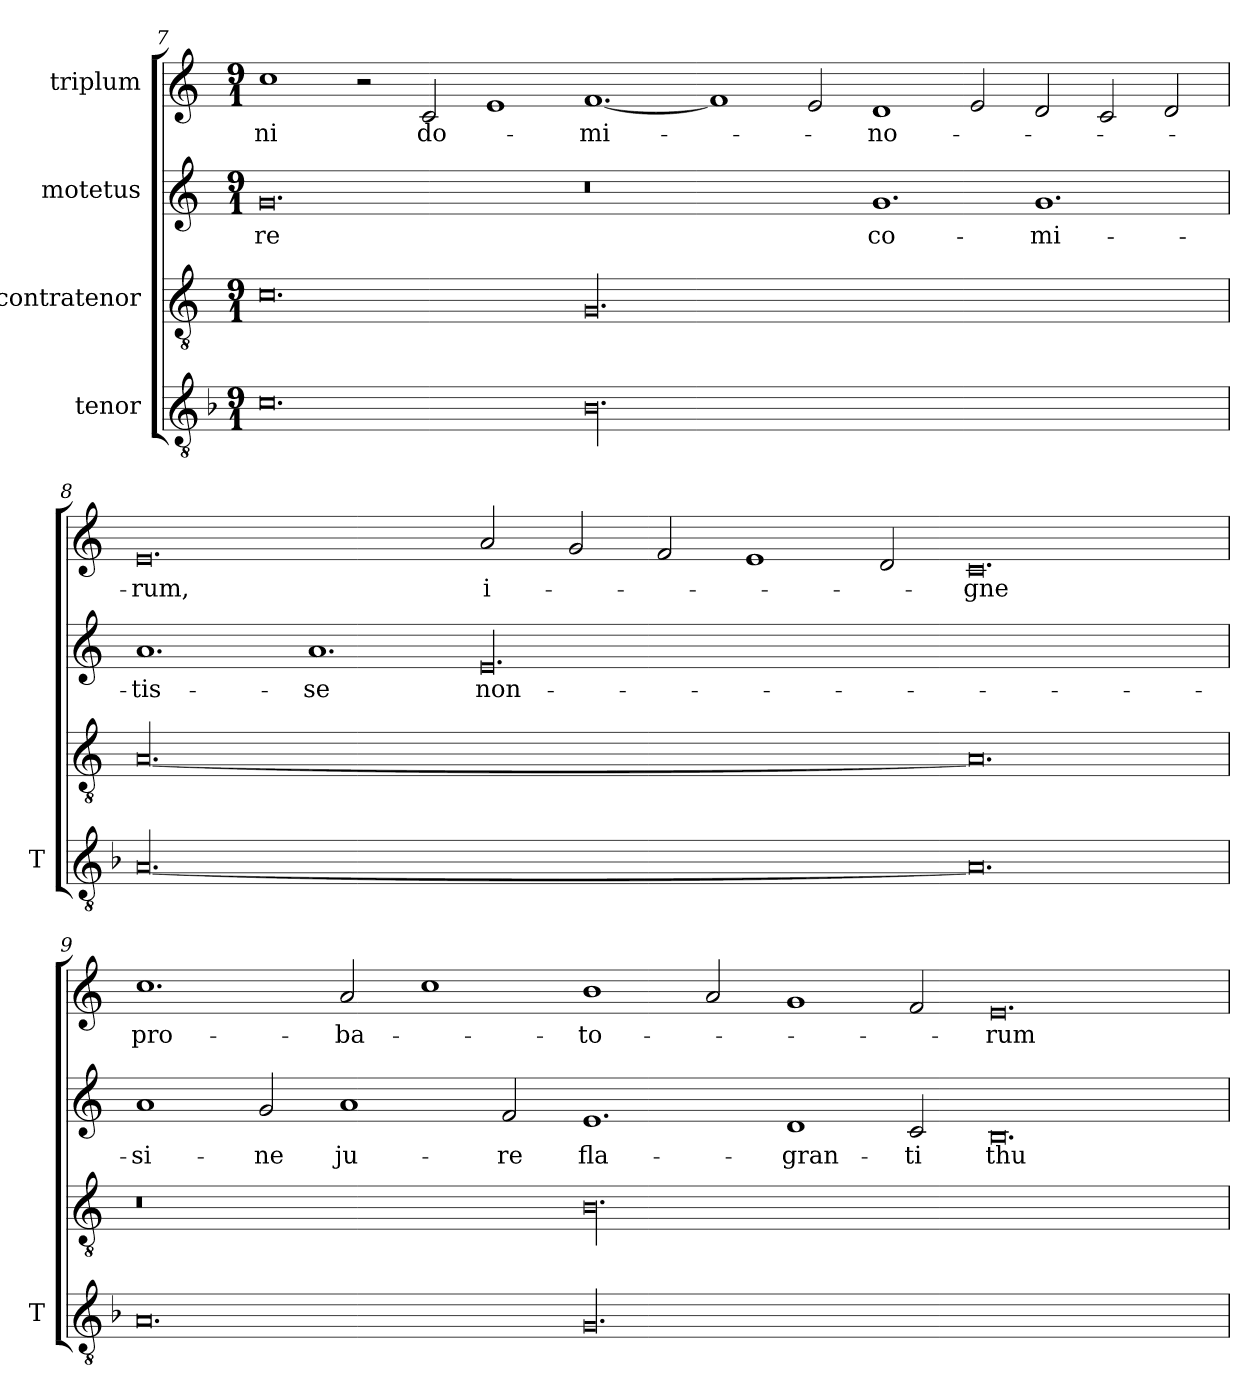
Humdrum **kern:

**kern	**kern	**kern	**text	**kern	**text
*part4	*part3	*part2	*part2	*part1	*part1
*staff4	*staff3	*staff2	*staff2	*staff1	*staff1
*I"tenor	*I"contratenor	*I"motetus	*	*I"triplum	*
*I'T	*	*	*	*	*
*clefGv2	*clefGv2	*clefG2	*	*clefG2	*
*k[b-]	*k[]	*k[]	*	*k[]	*
*F:	*C:	*C:	*	*C:	*
*M9/1	*M9/1	*M9/1	*	*M9/1	*
=7	=7	=7	=7	=7	=7
0.c\	0.c\	0.g/	-re	1cc\	-ni
.	.	.	.	2r	.
.	.	.	.	2c/	do-
.	.	.	.	1e/	.
00.B-\	00.G/	0.r	.	[1.f/	-mi-
.	.	.	.	1f/]	.
.	.	.	.	2e/	.
.	.	1.g/	co-	1d/	-no-
.	.	.	.	2e/	.
.	.	1.g/	-mi-	2d/	.
.	.	.	.	2c/	.
.	.	.	.	2d/	.
=8	=8	=8	=8	=8	=8
[00.A/	[00.A/	1.a/	-tis-	0.e/	-rum,
.	.	1.a/	-se	.	.
.	.	00.e/	non-	2a/	i-
.	.	.	.	2g/	.
.	.	.	.	2f/	.
.	.	.	.	1e/	.
.	.	.	.	2d/	.
0.A/]	0.A/]	.	.	0.c/	-gne
=9	=9	=9	=9	=9	=9
0.A/	0.r	1a/	si-	1.cc\	pro-
.	.	2g/	-ne	.	.
.	.	1a/	ju-	2a/	-ba-
.	.	.	.	1cc\	.
.	.	2f/	-re	.	.
00.G/	00.B\	1.e/	fla-	1b\	-to-
.	.	.	.	2a/	.
.	.	1d/	-gran-	1g/	.
.	.	2c/	-ti	2f/	.
.	.	0.B/	thu-	0.e/	-rum
=	=	=	=	=	=
*-	*-	*-	*-	*-	*-
